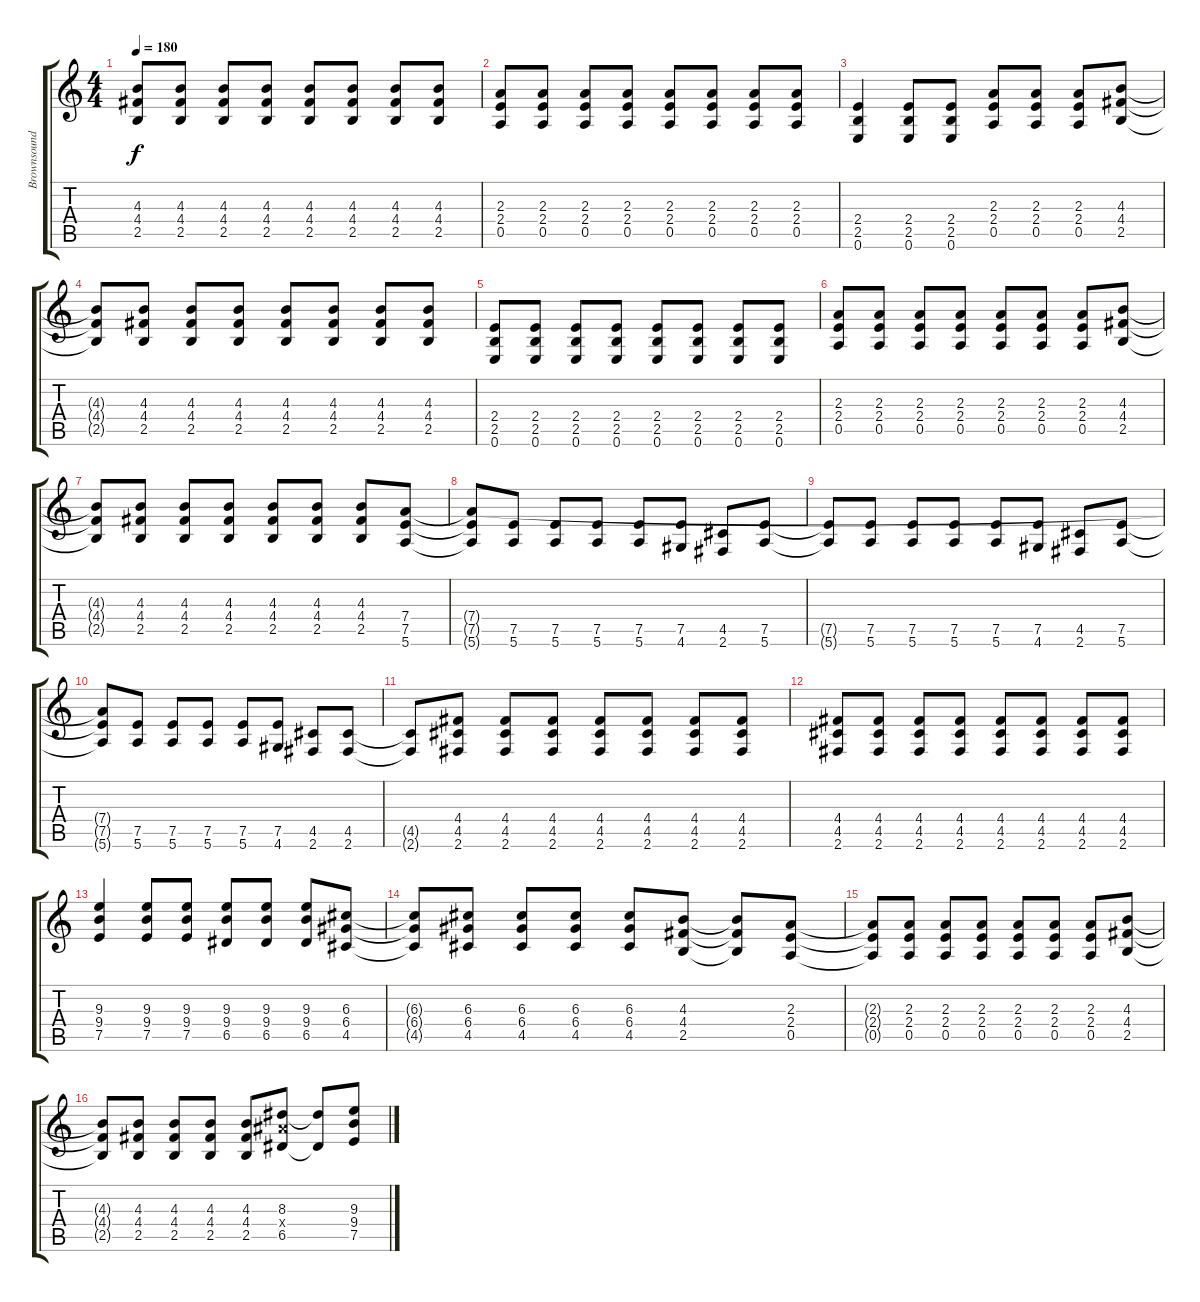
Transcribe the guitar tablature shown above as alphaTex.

\track ("Brownsound" "Brownsound") {instrument distortionguitar}
\staff {score tabs}
\tuning (E4 B3 G3 D3 A2 E2) {hide}
\ts (4 4)
\tempo 180
\clef g2
\ks c
(4.3{t} 4.4{t} 2.5{t}).8{dy f} (4.3 4.4 2.5).8 (4.3 4.4 2.5).8 (4.3 4.4 2.5).8 (4.3 4.4 2.5).8 (4.3 4.4 2.5).8 (4.3 4.4 2.5).8 (4.3 4.4 2.5).8 |
(2.3 2.4 0.5).8 (2.3 2.4 0.5).8 (2.3 2.4 0.5).8 (2.3 2.4 0.5).8 (2.3 2.4 0.5).8 (2.3 2.4 0.5).8 (2.3 2.4 0.5).8 (2.3 2.4 0.5).8 |
(2.4 2.5 0.6).4 (2.4 2.5 0.6).8 (2.4 2.5 0.6).8 (2.3 2.4 0.5).8 (2.3 2.4 0.5).8 (2.3 2.4 0.5).8 (4.3 4.4 2.5).8 |
(4.3{t} 4.4{t} 2.5{t}).8 (4.3 4.4 2.5).8 (4.3 4.4 2.5).8 (4.3 4.4 2.5).8 (4.3 4.4 2.5).8 (4.3 4.4 2.5).8 (4.3 4.4 2.5).8 (4.3 4.4 2.5).8 |
(2.4 2.5 0.6).8 (2.4 2.5 0.6).8 (2.4 2.5 0.6).8 (2.4 2.5 0.6).8 (2.4 2.5 0.6).8 (2.4 2.5 0.6).8 (2.4 2.5 0.6).8 (2.4 2.5 0.6).8 |
(2.3 2.4 0.5).8 (2.3 2.4 0.5).8 (2.3 2.4 0.5).8 (2.3 2.4 0.5).8 (2.3 2.4 0.5).8 (2.3 2.4 0.5).8 (2.3 2.4 0.5).8 (4.3 4.4 2.5).8 |
(4.3{t} 4.4{t} 2.5{t}).8 (4.3 4.4 2.5).8 (4.3 4.4 2.5).8 (4.3 4.4 2.5).8 (4.3 4.4 2.5).8 (4.3 4.4 2.5).8 (4.3 4.4 2.5).8 (7.4 7.5 5.6).8 |
(7.4{t} 7.5{t} 5.6{t}).8 (7.5 5.6).8 (7.5 5.6).8 (7.5 5.6).8 (7.5 5.6).8 (7.5 4.6).8 (4.5 2.6).8 (7.5 5.6).8 |
(7.5{t} 5.6{t}).8 (7.5 5.6).8 (7.5 5.6).8 (7.5 5.6).8 (7.5 5.6).8 (7.5 4.6).8 (4.5 2.6).8 (7.5 5.6).8 |
(7.4{t} 7.5{t} 5.6{t}).8 (7.5 5.6).8 (7.5 5.6).8 (7.5 5.6).8 (7.5 5.6).8 (7.5 4.6).8 (4.5 2.6).8 (4.5 2.6).8 |
(4.5{t} 2.6{t}).8 (4.4 4.5 2.6).8 (4.4 4.5 2.6).8 (4.4 4.5 2.6).8 (4.4 4.5 2.6).8 (4.4 4.5 2.6).8 (4.4 4.5 2.6).8 (4.4 4.5 2.6).8 |
(4.4 4.5 2.6).8 (4.4 4.5 2.6).8 (4.4 4.5 2.6).8 (4.4 4.5 2.6).8 (4.4 4.5 2.6).8 (4.4 4.5 2.6).8 (4.4 4.5 2.6).8 (4.4 4.5 2.6).8 |
(9.3 9.4 7.5).4 (9.3 9.4 7.5).8 (9.3 9.4 7.5).8 (9.3 9.4 6.5).8 (9.3 9.4 6.5).8 (9.3 9.4 6.5).8 (6.3 6.4 4.5).8 |
(6.3{t} 6.4{t} 4.5{t}).8 (6.3 6.4 4.5).8 (6.3 6.4 4.5).8 (6.3 6.4 4.5).8 (6.3 6.4 4.5).8 (4.3 4.4 2.5).8 (4.3{t} 4.4{t} 2.5{t}).8 (2.3 2.4 0.5).8 |
(2.3{t} 2.4{t} 0.5{t}).8 (2.3 2.4 0.5).8 (2.3 2.4 0.5).8 (2.3 2.4 0.5).8 (2.3 2.4 0.5).8 (2.3 2.4 0.5).8 (2.3 2.4 0.5).8 (4.3 4.4 2.5).8 |
(4.3{t} 4.4{t} 2.5{t}).8 (4.3 4.4 2.5).8 (4.3 4.4 2.5).8 (4.3 4.4 2.5).8 (4.3 4.4 2.5).8 (8.3 8.4{x} 6.5).8 (8.3{t} 6.5{t}).8 (9.3 9.4 7.5).8
